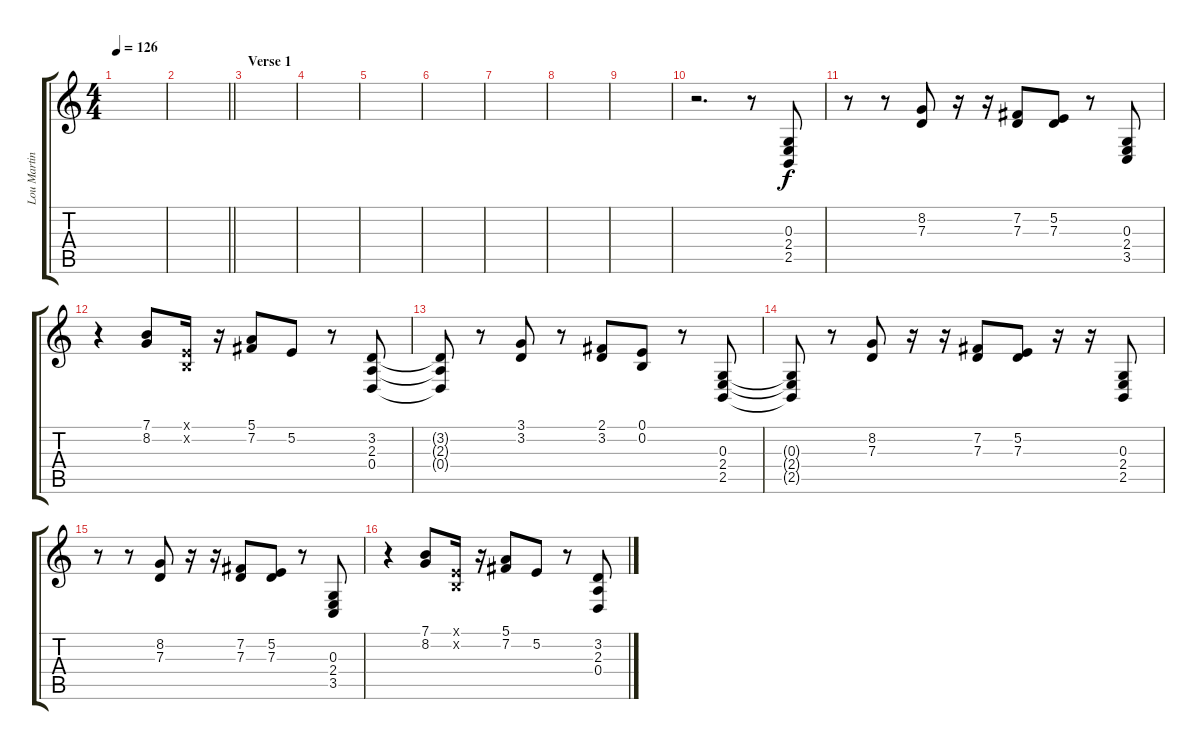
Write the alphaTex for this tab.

\track ("Lou Martin" "Lou Martin") {instrument drawbarorgan}
\staff {score tabs}
\tuning (E4 B3 G3 D3 A2 E2) {hide}
\ts (4 4)
\tempo 126
\clef g2
\ks c
|
\barLineRight lightlight
|
\section ("" "Verse 1")
|
|
|
|
|
|
|
r.2{d} r.8 (0.3 2.4 2.5).8 |
r.8 r.8 (8.2 7.3).8 r.16 r.16 (7.2 7.3).8 (5.2 7.3).8 r.8 (0.3 2.4 3.5).8 |
r.4 (7.1 8.2).8 (0.1{x} 0.2{x}).16 r.16 (5.1 7.2).8 5.2.8 r.8 (3.2 2.3 0.4).8 |
(3.2{t} 2.3{t} 0.4{t}).8 r.8 (3.1 3.2).8 r.8 (2.1 3.2).8 (0.1 0.2).8 r.8 (0.3 2.4 2.5).8 |
(0.3{t} 2.4{t} 2.5{t}).8 r.8 (8.2 7.3).8 r.16 r.16 (7.2 7.3).8 (5.2 7.3).8 r.16 r.16 (0.3 2.4 2.5).8 |
r.8 r.8 (8.2 7.3).8 r.16 r.16 (7.2 7.3).8 (5.2 7.3).8 r.8 (0.3 2.4 3.5).8 |
r.4 (7.1 8.2).8 (0.1{x} 0.2{x}).16 r.16 (5.1 7.2).8 5.2.8 r.8 (3.2 2.3 0.4).8
